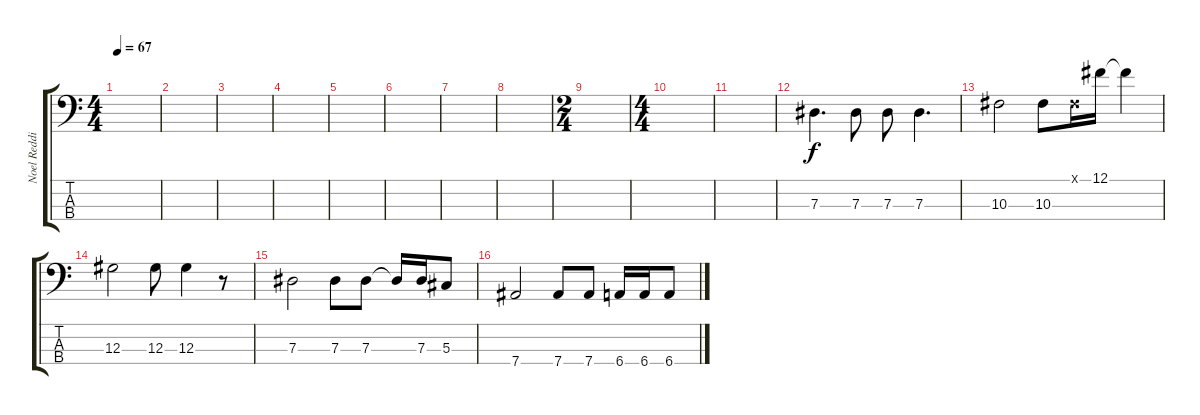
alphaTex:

\track ("Noel Redding" "Noel Reddi") {instrument electricbassfinger}
\staff {score tabs}
\tuning (Gb2 Db2 Ab1 Eb1) {hide}
\ts (4 4)
\tempo 67
\clef f4
\ks c
|
|
|
|
|
|
|
|
\ts (2 4)
|
\ts (4 4)
|
|
7.3.4{d} 7.3.8 7.3.8 7.3.4{d} |
10.3.2 10.3.8 0.1{x}.16 12.1.16 12.1{t}.4 |
12.3.2 12.3.8 12.3.4 r.8 |
7.3.2 7.3.8 7.3.8 7.3{t}.16 7.3.16 5.3.8 |
7.4.2 7.4.8 7.4.8 6.4.16 6.4.16 6.4.8
